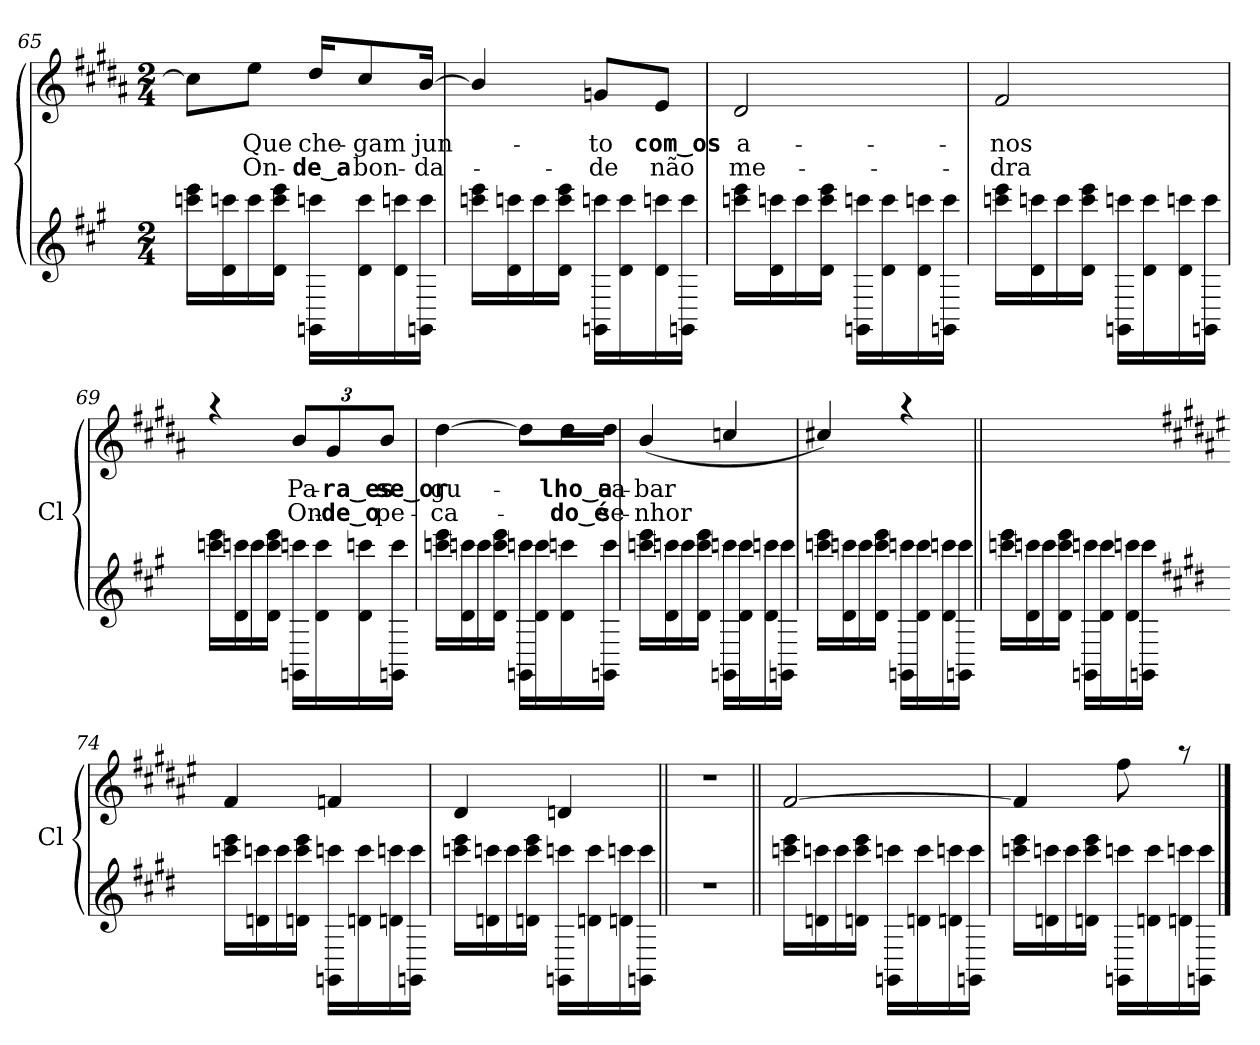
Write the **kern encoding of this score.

**kern	**kern	**text	**text
*part2	*part1	*part1	*part1
*staff2	*staff1	*staff1	*staff1
*	*I'Cl	*	*
*clefG2	*clefG2	*	*
*	*ITrd1c2	*	*
*k[f#c#g#]	*k[f#c#g#]	*	*
*A:	*A:	*	*
*M2/4	*M2/4	*	*
=65	=65	=65	=65
*	*^	*	*
16cccn\ 16eee\LL	8b\L]	2ryy	.	.
16d\ 16cccn\	.	.	.	.
!	!	!	!LO:LY:b	!LO:LY:b
16ccc\	8dd\J	.	Que	On-
16d\ 16ccc\ 16eee\JJ	.	.	.	.
!	!	!	!LO:LY:b	!LO:LY:b
16GGn\ 16cccn\LL	16cc#/KL	.	che-	-de‿a
!	!	!	!LO:LY:b	!LO:LY:b
16d\ 16ccc\	8b/	.	-gam	bon-
16d\ 16cccn\	.	.	.	.
!	!	!	!LO:LY:b	!LO:LY:b
16GGn\ 16ccc\JJ	[>16a/Jk	.	jun-	-da-
=66	=66	=66	=66	=66
16cccn\ 16eee\LL	4a/]	2ryy	.	.
16d\ 16cccn\	.	.	.	.
16ccc\	.	.	.	.
16d\ 16ccc\ 16eee\JJ	.	.	.	.
!	!	!	!LO:LY:b	!LO:LY:b
16GGn\ 16cccn\LL	8fn/L	.	-to	-de
16d\ 16ccc\	.	.	.	.
!	!	!	!LO:LY:b	!LO:LY:b
16d\ 16cccn\	8d/J	.	com‿os	não
16GGn\ 16ccc\JJ	.	.	.	.
=67	=67	=67	=67	=67
!	!	!	!LO:LY:b	!LO:LY:b
16cccn\ 16eee\LL	2c#/	2ryy	a-	me-
16d\ 16cccn\	.	.	.	.
16ccc\	.	.	.	.
16d\ 16ccc\ 16eee\JJ	.	.	.	.
16GGn\ 16cccn\LL	.	.	.	.
16d\ 16ccc\	.	.	.	.
16d\ 16cccn\	.	.	.	.
16GGn\ 16ccc\JJ	.	.	.	.
=68	=68	=68	=68	=68
!	!	!	!LO:LY:b	!LO:LY:b
16cccn\ 16eee\LL	2e/	2ryy	-nos	-dra
16d\ 16cccn\	.	.	.	.
16ccc\	.	.	.	.
16d\ 16ccc\ 16eee\JJ	.	.	.	.
16GGn\ 16cccn\LL	.	.	.	.
16d\ 16ccc\	.	.	.	.
16d\ 16cccn\	.	.	.	.
16GGn\ 16ccc\JJ	.	.	.	.
!!LO:LB:g=z	!!
=69	=69	=69	=69	=69
16cccn\ 16eee\LL	4raa	2ryy	.	.
16d\ 16cccn\	.	.	.	.
16ccc\	.	.	.	.
16d\ 16ccc\ 16eee\JJ	.	.	.	.
!	!	!	!LO:LY:b	!LO:LY:b
16GGn\ 16cccn\LL	12a/L	.	Pa-	On-
16d\ 16ccc\	.	.	.	.
!	!	!	!LO:LY:b	!LO:LY:b
.	12f#/	.	-ra‿es-	-de‿o
16d\ 16cccn\	.	.	.	.
!	!	!	!LO:LY:b	!LO:LY:b
.	12a/J	.	-se‿or-	pe-
16GGn\ 16ccc\JJ	.	.	.	.
=70	=70	=70	=70	=70
!	!	!	!LO:LY:b	!LO:LY:b
16cccn\ 16eee\LL	[<4cc#\	2ryy	-gu-	-ca-
16d\ 16cccn\	.	.	.	.
16ccc\	.	.	.	.
16d\ 16ccc\ 16eee\JJ	.	.	.	.
16GGn\ 16cccn\LL	8cc#\L]	.	.	.
16d\ 16ccc\	.	.	.	.
!	!	!	!LO:LY:b	!LO:LY:b
16d\ 16cccn\	16cc#\L	.	-lho‿a-	-do‿é
!	!	!	!LO:LY:b	!LO:LY:b
16GGn\ 16ccc\JJ	16cc#\JJ	.	-ca-	se-
=71	=71	=71	=71	=71
!	!	!	!LO:LY:b	!LO:LY:b
16cccn\ 16eee\LL	(<4a/	4ryy	-bar	-nhor
16d\ 16cccn\	.	.	.	.
16ccc\	.	.	.	.
16d\ 16ccc\ 16eee\JJ	.	.	.	.
16GGn\ 16cccn\LL	4b-X/	4ryy	.	.
16d\ 16ccc\	.	.	.	.
16d\ 16cccn\	.	.	.	.
16GGn\ 16ccc\JJ	.	.	.	.
=72	=72	=72	=72	=72
16cccn\ 16eee\LL	4bn/)	2ryy	.	.
16d\ 16cccn\	.	.	.	.
16ccc\	.	.	.	.
16d\ 16ccc\ 16eee\JJ	.	.	.	.
16GGn\ 16cccn\LL	4raa	.	.	.
16d\ 16ccc\	.	.	.	.
16d\ 16cccn\	.	.	.	.
16GGn\ 16ccc\JJ	.	.	.	.
*	*v	*v	*	*
=73||	=73||	=73||	=73||
16cccn\ 16eee\LL	2ryy	.	.
16d\ 16cccn\	.	.	.
16ccc\	.	.	.
16d\ 16ccc\ 16eee\JJ	.	.	.
16GGn\ 16cccn\LL	.	.	.
16d\ 16ccc\	.	.	.
16d\ 16cccn\	.	.	.
16GGn\ 16ccc\JJ	.	.	.
!!LO:LB:g=z
=74-	=74-	=74-	=74-
*k[f#c#g#d#]	*k[f#c#g#d#]	*	*
*E:	*E:	*	*
*	*^	*	*
16cccn\ 16eee\LL	4e/	4ryy	.	.
16dn\ 16cccn\	.	.	.	.
16ccc\	.	.	.	.
16dn\ 16ccc\ 16eee\JJ	.	.	.	.
16GGn\ 16cccn\LL	4e-X/	4ryy	.	.
16dn\ 16ccc\	.	.	.	.
16dn\ 16cccn\	.	.	.	.
16GGn\ 16ccc\JJ	.	.	.	.
=75	=75	=75	=75	=75
16cccn\ 16eee\LL	4c#/	4ryy	.	.
16dn\ 16cccn\	.	.	.	.
16ccc\	.	.	.	.
16dn\ 16ccc\ 16eee\JJ	.	.	.	.
16GGn\ 16cccn\LL	4cn/	4ryy	.	.
16dn\ 16ccc\	.	.	.	.
16dn\ 16cccn\	.	.	.	.
16GGn\ 16ccc\JJ	.	.	.	.
*	*v	*v	*	*
=76||	=76||	=76||	=76||
2r	2r	.	.
=77||	=77||	=77||	=77||
*	*^	*	*
16cccn\ 16eee\LL	[>2e/	2ryy	.	.
16dn\ 16cccn\	.	.	.	.
16ccc\	.	.	.	.
16dn\ 16ccc\ 16eee\JJ	.	.	.	.
16GGn\ 16cccn\LL	.	.	.	.
16dn\ 16ccc\	.	.	.	.
16dn\ 16cccn\	.	.	.	.
16GGn\ 16ccc\JJ	.	.	.	.
=78	=78	=78	=78	=78
16cccn\ 16eee\LL	4e/]	2ryy	.	.
16dn\ 16cccn\	.	.	.	.
16ccc\	.	.	.	.
16dn\ 16ccc\ 16eee\JJ	.	.	.	.
16GGn\ 16cccn\LL	8ee\	.	.	.
16dn\ 16ccc\	.	.	.	.
16dn\ 16cccn\	8raa	.	.	.
16GGn\ 16ccc\JJ	.	.	.	.
*	*v	*v	*	*
==	==	==	==
*-	*-	*-	*-
